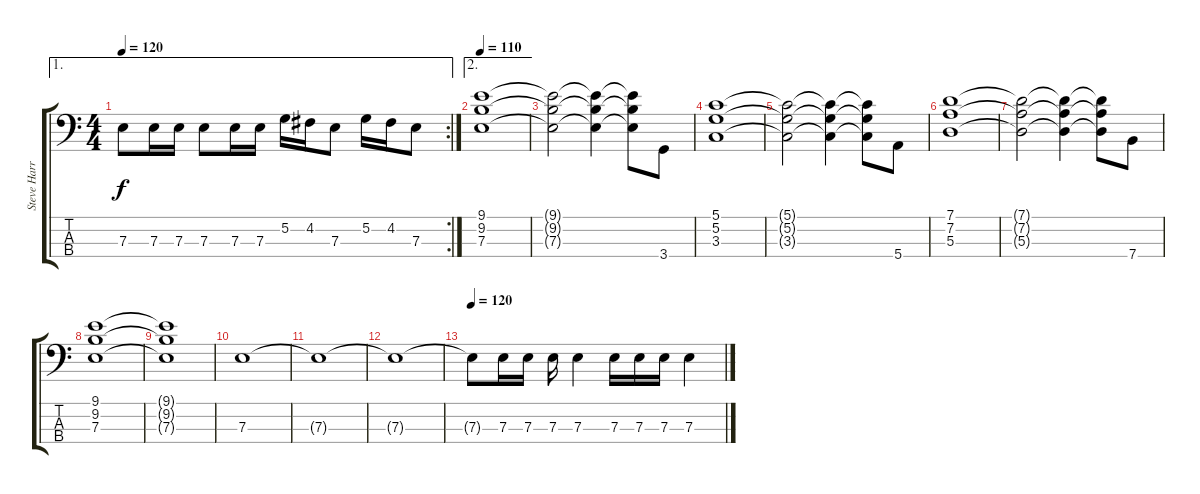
\track ("Steve Harris" "Steve Harr") {instrument electricbassfinger}
\staff {score tabs}
\tuning (G2 D2 A1 E1) {hide}
\ae 1
\rc 2
\ts (4 4)
\tempo 120
\clef f4
\ks c
7.3.8{dy f} 7.3.16 7.3.16 7.3.8 7.3.16 7.3.16 5.2.16 4.2.16 7.3.8 5.2.16 4.2.16 7.3.8 |
\ae 2
\tempo 110
(9.1 9.2 7.3).1 |
(9.1{t} 9.2{t} 7.3{t}).2 (9.1{t} 9.2{t} 7.3{t}).4 (9.1{t} 9.2{t} 7.3{t}).8 3.4.8 |
(5.1 5.2 3.3).1 |
(5.1{t} 5.2{t} 3.3{t}).2 (5.1{t} 5.2{t} 3.3{t}).4 (5.1{t} 5.2{t} 3.3{t}).8 5.4.8 |
(7.1 7.2 5.3).1 |
(7.1{t} 7.2{t} 5.3{t}).2 (7.1{t} 7.2{t} 5.3{t}).4 (7.1{t} 7.2{t} 5.3{t}).8 7.4.8 |
(9.1 9.2 7.3).1 |
(9.1{t} 9.2{t} 7.3{t}).1 |
7.3.1 |
7.3{t}.1 |
7.3{t}.1 |
\tempo 120
7.3{t}.8 7.3.16 7.3.16 7.3.16 7.3.4 7.3.16 7.3.16 7.3.16 7.3.4
